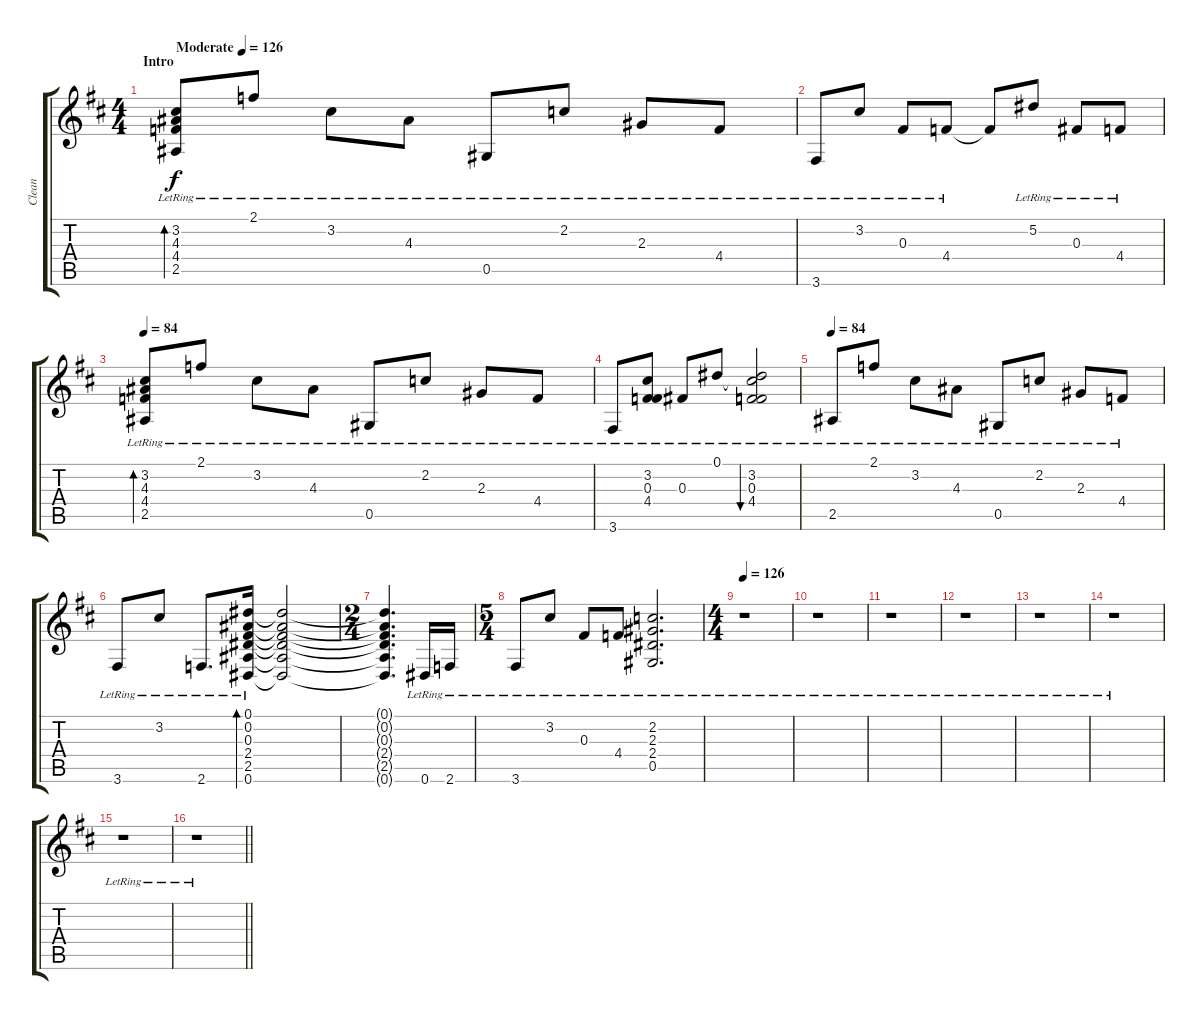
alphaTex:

\track ("Clean" "Clean") {instrument electricguitarclean}
\staff {score tabs}
\tuning (Eb4 Bb3 Gb3 Db3 Ab2 Eb2) {hide}
\ts (4 4)
\section ("" "Intro")
\tempo (126 "Moderate")
\tempo 84
\tempo (126 "Moderate")
\clef g2
\ks d
(3.2{lr} 4.3{lr} 4.4{lr} 2.5{lr}).8{bd 480 dy f instrument electricguitarclean} 2.1{lr}.8 3.2{lr}.8 4.3{lr}.8 0.5{lr}.8 2.2{lr}.8 2.3{lr}.8 4.4{lr}.8 |
3.6{lr}.8 3.2{lr}.8 0.3{lr}.8 4.4{lr}.8 4.4{t}.8 5.2{lr}.8 0.3{lr}.8 4.4{lr}.8 |
\tempo 84
(3.2{lr} 4.3{lr} 4.4{lr} 2.5{lr}).8{bd 480} 2.1{lr}.8 3.2{lr}.8 4.3{lr}.8 0.5{lr}.8 2.2{lr}.8 2.3{lr}.8 4.4{lr}.8 |
3.6{lr}.8 (3.2{lr} 0.3{lr} 4.4{lr}).8 0.3{lr}.8 0.1{lr}.8 (0.1{t} 3.2{lr} 0.3{lr} 4.4{lr}).2{bu 240} |
\tempo 84
2.5{lr}.8 2.1{lr}.8 3.2{lr}.8 4.3{lr}.8 0.5{lr}.8 2.2{lr}.8 2.3{lr}.8 4.4{lr}.8 |
3.6{lr}.8 3.2{lr}.8 2.6{lr}.8{d} (0.1{lr} 0.2{lr} 0.3{lr} 2.4{lr} 2.5{lr} 0.6{lr}).16{bd 480} (0.1{t} 0.2{t} 0.3{t} 2.4{t} 2.5{t} 0.6{t}).2 |
\ts (2 4)
(0.1{t} 0.2{t} 0.3{t} 2.4{t} 2.5{t} 0.6{t}).4{d} 0.6{lr}.16 2.6{lr}.16 |
\ts (5 4)
3.6{lr}.8 3.2{lr}.8 0.3{lr}.8 4.4{lr}.8 (2.2{lr} 2.3{lr} 2.4{lr} 0.5{lr}).2{d} |
\ts (4 4)
\tempo 126
r.1 |
r.1 |
r.1 |
r.1 |
r.1 |
r.1 |
r.1 |
\barLineRight lightlight
r.1
